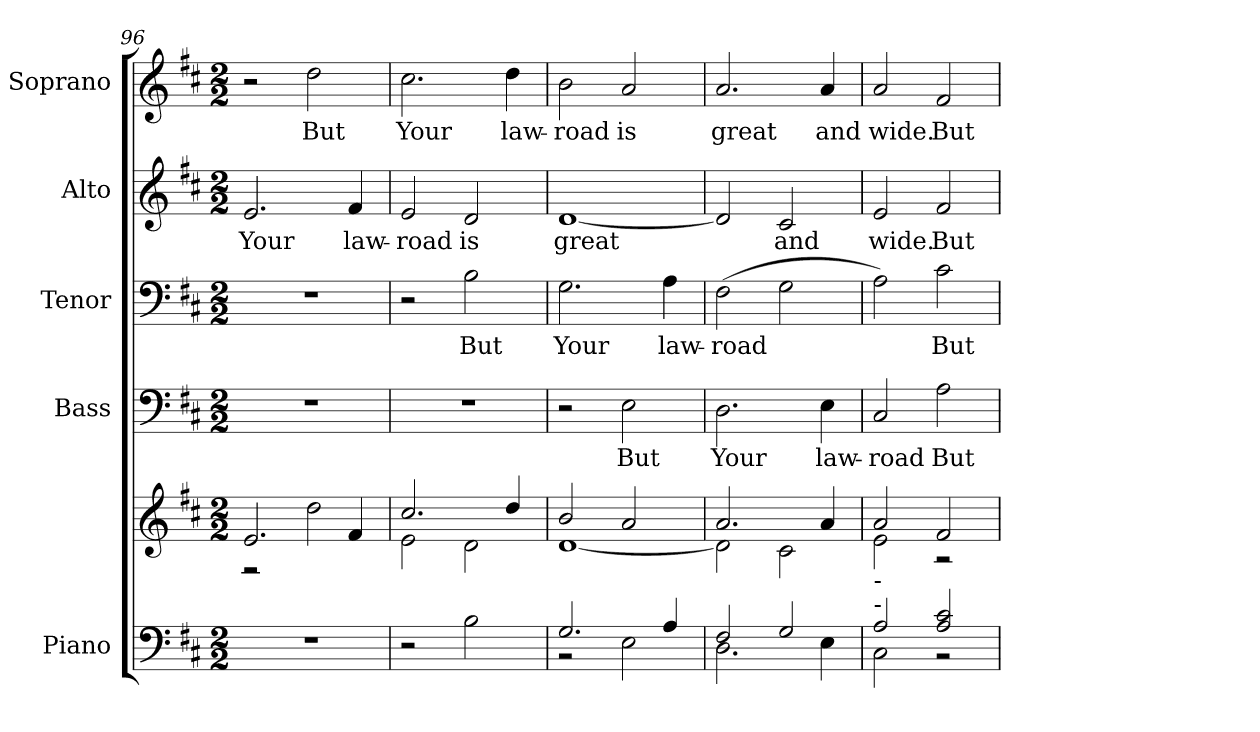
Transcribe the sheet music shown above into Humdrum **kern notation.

**kern	**kern	**kern	**text	**kern	**text	**kern	**text	**kern	**text
*part5	*part5	*part4	*part4	*part3	*part3	*part2	*part2	*part1	*part1
*staff6	*staff5	*staff4	*staff4	*staff3	*staff3	*staff2	*staff2	*staff1	*staff1
*I"Piano	*	*I"Bass	*	*I"Tenor	*	*I"Alto	*	*I"Soprano	*
*I'Pno.	*	*I'B.	*	*I'T.	*	*I'A.	*	*I'S.	*
!!LO:PB:g=z
*clefF4	*clefG2	*clefF4	*	*clefF4	*	*clefG2	*	*clefG2	*
*k[f#c#]	*k[f#c#]	*k[f#c#]	*	*k[f#c#]	*	*k[f#c#]	*	*k[f#c#]	*
*D:	*D:	*D:	*	*D:	*	*D:	*	*D:	*
*M2/2	*M2/2	*M2/2	*	*M2/2	*	*M2/2	*	*M2/2	*
=96	=96	=96	=96	=96	=96	=96	=96	=96	=96
*	*^	*	*	*	*	*	*	*	*
!	!	!	!	!	!	!	!	!LO:LY:b:color=#000000	!	!
1r	2.ei/	2r	1r	.	1r	.	2.ei/	Your	2r	.
!	!	!	!	!	!	!	!	!	!	!LO:LY:b:color=#000000
.	.	2ddi\	.	.	.	.	.	.	2ddi\	But
!	!	!	!	!	!	!	!	!LO:LY:b:color=#000000	!	!
.	4f#i/	.	.	.	.	.	4f#i/	law-	.	.
=97	=97	=97	=97	=97	=97	=97	=97	=97	=97	=97
!	!	!	!	!	!	!	!	!LO:LY:b:color=#000000	!	!
!	!	!	!	!	!	!	!	!	!	!LO:LY:b:color=#000000
2r	2.cc#i/	2ei\	1r	.	2r	.	2ei/	-road	2.cc#i\	Your
!	!	!	!	!	!	!LO:LY:b:color=#000000	!	!	!	!
!	!	!	!	!	!	!	!	!LO:LY:b:color=#000000	!	!
2Bi\	.	2di\	.	.	2Bi\	But	2di/	is	.	.
!	!	!	!	!	!	!	!	!	!	!LO:LY:b:color=#000000
.	4ddi/	.	.	.	.	.	.	.	4ddi\	law-
=98	=98	=98	=98	=98	=98	=98	=98	=98	=98	=98
*^	*	*	*	*	*	*	*	*	*	*
!	!	!	!	!	!	!	!LO:LY:b:color=#000000	!	!	!	!
!	!	!	!	!	!	!	!	!	!LO:LY:b:color=#000000	!	!
!	!	!	!	!	!	!	!	!	!	!	!LO:LY:b:color=#000000
2.Gi/	2r	2bi/	[<1di	2r	.	2.Gi\	Your	[<1di	great	2bi\	-road
!	!	!	!	!	!LO:LY:b:color=#000000	!	!	!	!	!	!
!	!	!	!	!	!	!	!	!	!	!	!LO:LY:b:color=#000000
.	2Ei\	2ai/	.	2Ei\	But	.	.	.	.	2ai/	is
!	!	!	!	!	!	!	!LO:LY:b:color=#000000	!	!	!	!
4Ai/	.	.	.	.	.	4Ai\	law-	.	.	.	.
=99	=99	=99	=99	=99	=99	=99	=99	=99	=99	=99	=99
!	!	!	!	!	!LO:LY:b:color=#000000	!	!	!	!	!	!
!	!	!	!	!	!	!	!LO:LY:b:color=#000000	!	!	!	!
!	!	!	!	!	!	!	!	!	!	!	!LO:LY:b:color=#000000
2F#i/	2.Di\	2.ai/	2di\]	2.Di\	Your	(2F#i\	-road	2di/]	.	2.ai/	great
!	!	!	!	!	!	!	!	!	!LO:LY:b:color=#000000	!	!
2Gi/	.	.	2c#i\	.	.	2Gi\	.	2c#i/	and	.	.
!	!	!	!	!	!LO:LY:b:color=#000000	!	!	!	!	!	!
!	!	!	!	!	!	!	!	!	!	!	!LO:LY:b:color=#000000
.	4Ei\	4ai/	.	4Ei\	law-	.	.	.	.	4ai/	and
=100	=100	=100	=100	=100	=100	=100	=100	=100	=100	=100	=100
!	!	!	!	!	!LO:LY:b:color=#000000	!	!	!	!	!	!
!	!	!	!	!	!	!	!	!	!LO:LY:b:color=#000000	!	!
!	!	!LO:TX:b:t=-	!	!	!	!	!	!	!	!	!
!LO:TX:a:t=-	!	!	!	!	!	!	!	!	!	!	!
!	!	!	!	!	!	!	!	!	!	!	!LO:LY:b:color=#000000
2Ai/	2C#i\	2ai/	2ei\	2C#i/	-road	2Ai\)	.	2ei/	wide.	2ai/	wide.
!	!	!	!	!	!LO:LY:b:color=#000000	!	!	!	!	!	!
!	!	!	!	!	!	!	!LO:LY:b:color=#000000	!	!	!	!
!	!	!	!	!	!	!	!	!	!LO:LY:b:color=#000000	!	!
!	!	!	!	!	!	!	!	!	!	!	!LO:LY:b:color=#000000
2Ai/ 2c#i	2r	2f#i/	2r	2Ai\	But	2c#i\	But	2f#i/	But	2f#i/	But
*v	*v	*	*	*	*	*	*	*	*	*	*
*	*v	*v	*	*	*	*	*	*	*	*
=	=	=	=	=	=	=	=	=	=
*-	*-	*-	*-	*-	*-	*-	*-	*-	*-
